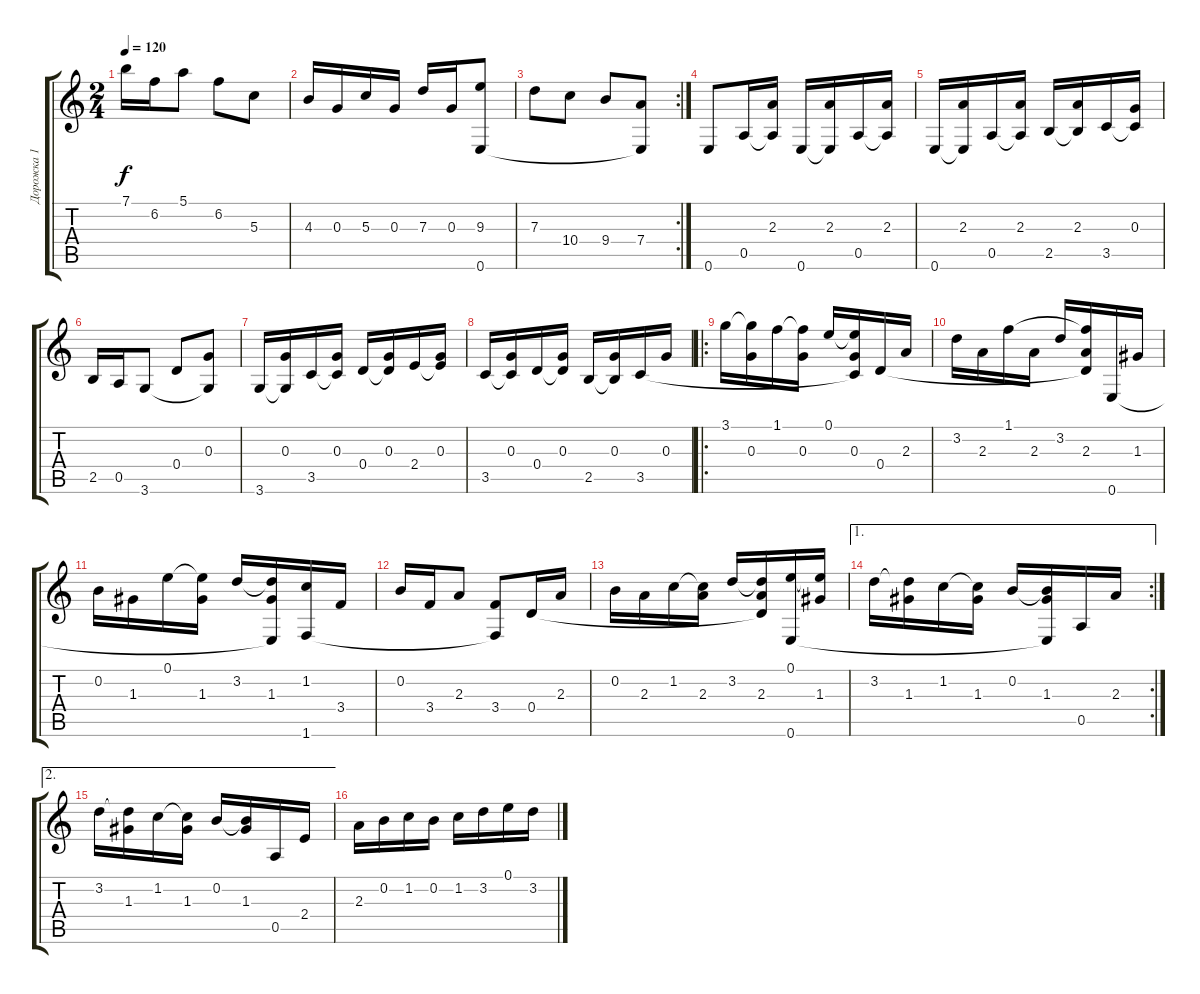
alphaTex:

\track ("Дорожка 1" "Дорожка 1") {instrument acousticguitarnylon}
\staff {score tabs}
\tuning (E4 B3 G3 D3 A2 E2) {hide}
\ts (2 4)
\tempo 120
\clef g2
\ks aminor
7.1.16{dy f} 6.2.16 5.1.8 6.2.8 5.3.8 |
4.3.16 0.3.16 5.3.16 0.3.16 7.3.16 0.3.16 (9.3 0.6).8 |
\rc 2
7.3.8 10.4.8 9.4.8 (7.4 0.6{t}).8 |
0.6.8 0.5.16 (2.3 0.5{t}).16 0.6.16 (2.3 0.6{t}).16 0.5.16 (2.3 0.5{t}).16 |
0.6.16 (2.3 0.6{t}).16 0.5.16 (2.3 0.5{t}).16 2.5.16 (2.3 2.5{t}).16 3.5.16 (0.3 3.5{t}).16 |
2.5.16 0.5.16 3.6.8 0.4.8 (0.3 3.6{t}).8 |
3.6.16 (0.3 3.6{t}).16 3.5.16 (0.3 3.5{t}).16 0.4.16 (0.3 0.4{t}).16 2.4.16 (0.3 2.4{t}).16 |
3.5.16 (0.3 3.5{t}).16 0.4.16 (0.3 0.4{t}).16 2.5.16 (0.3 2.5{t}).16 3.5.16 0.3.16 |
\ro
3.1.16 (3.1{t} 0.3).16 1.1.16 (1.1{t} 0.3).16 0.1.16 (0.1{t} 0.3 3.5{t}).16 0.4.16 2.3.16 |
3.2.16 2.3.16 1.1.16 2.3.16 3.2.16 (1.1{t} 2.3 0.4{t}).16 0.6.16 1.3.16 |
0.2.16 1.3.16 0.1.16 (0.1{t} 1.3).16 3.2.16 (3.2{t} 1.3 0.6{t}).16 (1.2 1.6).16 3.4.16 |
0.2.16 3.4.16 2.3.8 (3.4 1.6{t}).8 0.4.16 2.3.16 |
0.2.16 2.3.16 1.2.16 (1.2{t} 2.3).16 3.2.16 (3.2{t} 2.3 0.4{t}).16 (0.1 0.6).16 (0.1{t} 1.3).16 |
\ae 1
\rc 2
3.2.16 (3.2{t} 1.3).16 1.2.16 (1.2{t} 1.3).16 0.2.16 (0.2{t} 1.3 0.6{t}).16 0.5.16 2.3.16 |
\ae 2
3.2.16 (3.2{t} 1.3).16 1.2.16 (1.2{t} 1.3).16 0.2.16 (0.2{t} 1.3).16 0.5.16 2.4.16 |
2.3.16 0.2.16 1.2.16 0.2.16 1.2.16 3.2.16 0.1.16 3.2.16
